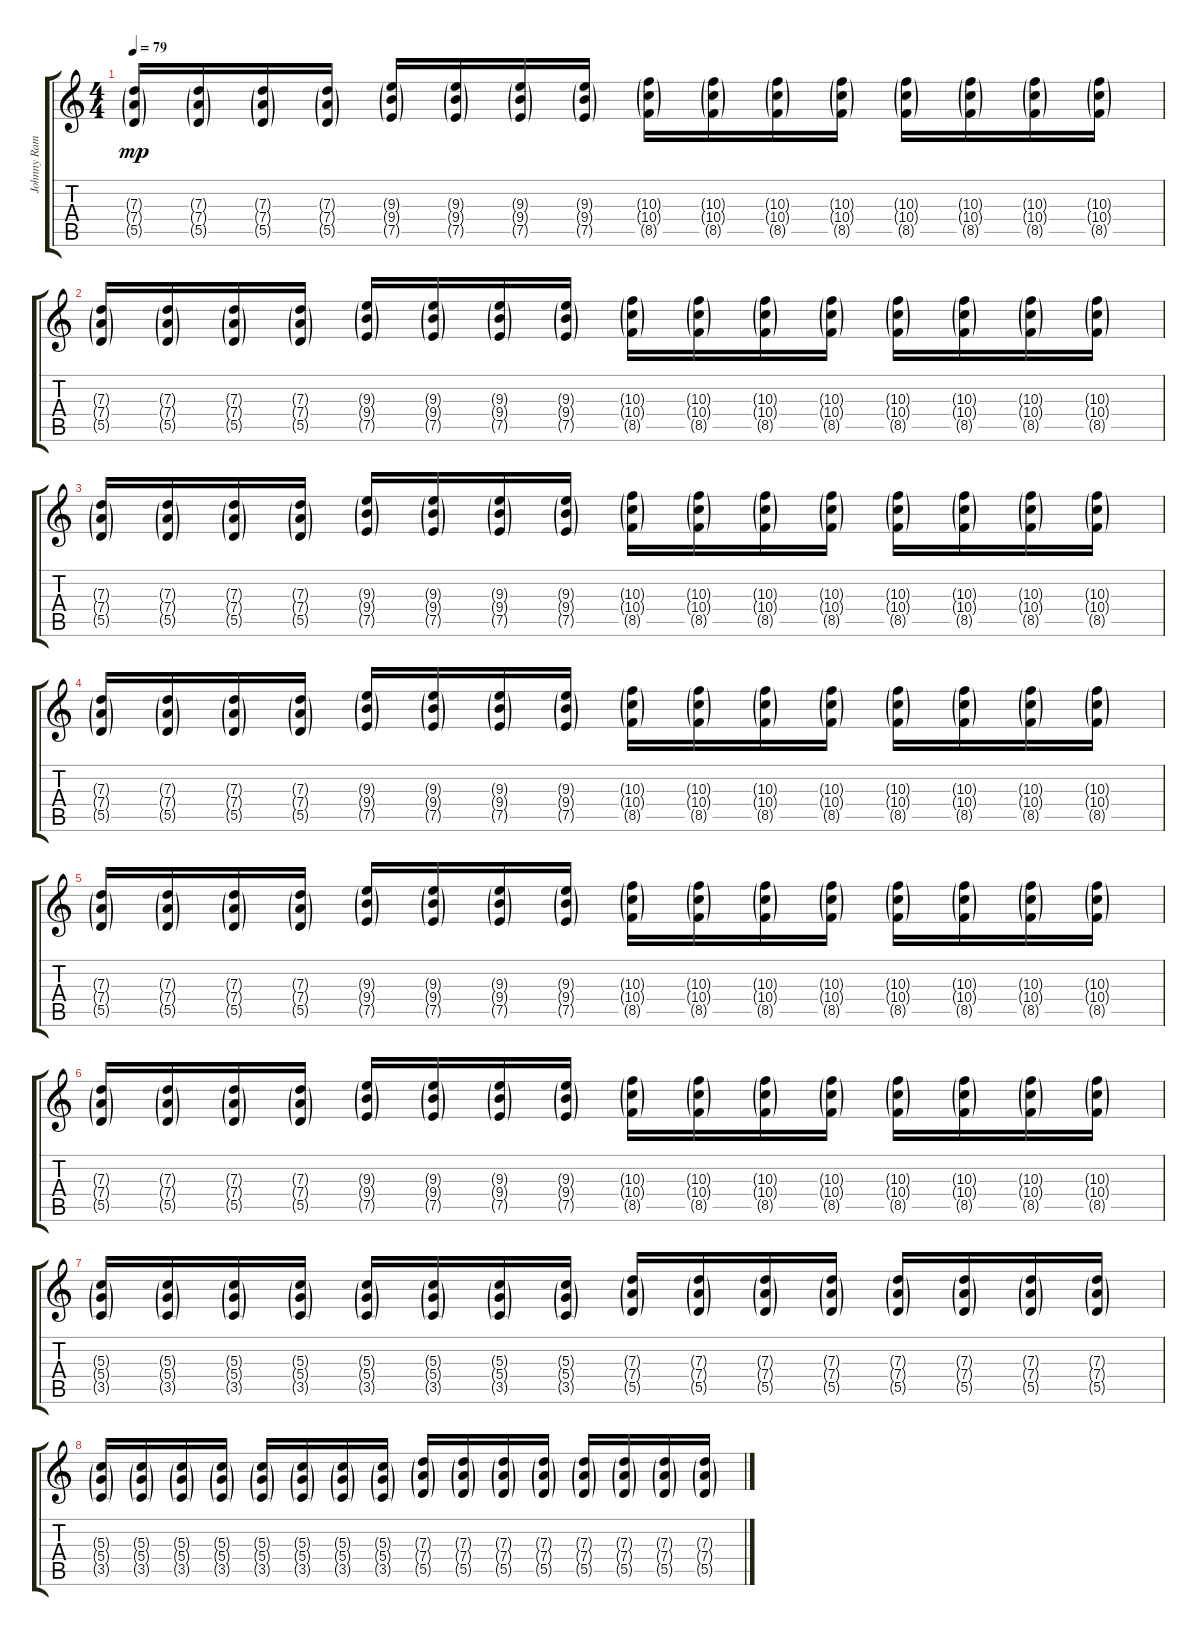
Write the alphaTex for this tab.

\track ("Johnny Ramone" "Johnny Ram") {instrument distortionguitar}
\staff {score tabs}
\tuning (E4 B3 G3 D3 A2 E2) {hide}
\ts (4 4)
\tempo 79
\clef g2
\ks c
(7.3{g} 7.4{g} 5.5{g}).16{dy mp instrument distortionguitar} (7.3{g} 7.4{g} 5.5{g}).16 (7.3{g} 7.4{g} 5.5{g}).16 (7.3{g} 7.4{g} 5.5{g}).16 (9.3{g} 9.4{g} 7.5{g}).16 (9.3{g} 9.4{g} 7.5{g}).16 (9.3{g} 9.4{g} 7.5{g}).16 (9.3{g} 9.4{g} 7.5{g}).16 (10.3{g} 10.4{g} 8.5{g}).16 (10.3{g} 10.4{g} 8.5{g}).16 (10.3{g} 10.4{g} 8.5{g}).16 (10.3{g} 10.4{g} 8.5{g}).16 (10.3{g} 10.4{g} 8.5{g}).16 (10.3{g} 10.4{g} 8.5{g}).16 (10.3{g} 10.4{g} 8.5{g}).16 (10.3{g} 10.4{g} 8.5{g}).16 |
(7.3{g} 7.4{g} 5.5{g}).16 (7.3{g} 7.4{g} 5.5{g}).16 (7.3{g} 7.4{g} 5.5{g}).16 (7.3{g} 7.4{g} 5.5{g}).16 (9.3{g} 9.4{g} 7.5{g}).16 (9.3{g} 9.4{g} 7.5{g}).16 (9.3{g} 9.4{g} 7.5{g}).16 (9.3{g} 9.4{g} 7.5{g}).16 (10.3{g} 10.4{g} 8.5{g}).16 (10.3{g} 10.4{g} 8.5{g}).16 (10.3{g} 10.4{g} 8.5{g}).16 (10.3{g} 10.4{g} 8.5{g}).16 (10.3{g} 10.4{g} 8.5{g}).16 (10.3{g} 10.4{g} 8.5{g}).16 (10.3{g} 10.4{g} 8.5{g}).16 (10.3{g} 10.4{g} 8.5{g}).16 |
(7.3{g} 7.4{g} 5.5{g}).16 (7.3{g} 7.4{g} 5.5{g}).16 (7.3{g} 7.4{g} 5.5{g}).16 (7.3{g} 7.4{g} 5.5{g}).16 (9.3{g} 9.4{g} 7.5{g}).16 (9.3{g} 9.4{g} 7.5{g}).16 (9.3{g} 9.4{g} 7.5{g}).16 (9.3{g} 9.4{g} 7.5{g}).16 (10.3{g} 10.4{g} 8.5{g}).16 (10.3{g} 10.4{g} 8.5{g}).16 (10.3{g} 10.4{g} 8.5{g}).16 (10.3{g} 10.4{g} 8.5{g}).16 (10.3{g} 10.4{g} 8.5{g}).16 (10.3{g} 10.4{g} 8.5{g}).16 (10.3{g} 10.4{g} 8.5{g}).16 (10.3{g} 10.4{g} 8.5{g}).16 |
(7.3{g} 7.4{g} 5.5{g}).16 (7.3{g} 7.4{g} 5.5{g}).16 (7.3{g} 7.4{g} 5.5{g}).16 (7.3{g} 7.4{g} 5.5{g}).16 (9.3{g} 9.4{g} 7.5{g}).16 (9.3{g} 9.4{g} 7.5{g}).16 (9.3{g} 9.4{g} 7.5{g}).16 (9.3{g} 9.4{g} 7.5{g}).16 (10.3{g} 10.4{g} 8.5{g}).16 (10.3{g} 10.4{g} 8.5{g}).16 (10.3{g} 10.4{g} 8.5{g}).16 (10.3{g} 10.4{g} 8.5{g}).16 (10.3{g} 10.4{g} 8.5{g}).16 (10.3{g} 10.4{g} 8.5{g}).16 (10.3{g} 10.4{g} 8.5{g}).16 (10.3{g} 10.4{g} 8.5{g}).16 |
(7.3{g} 7.4{g} 5.5{g}).16 (7.3{g} 7.4{g} 5.5{g}).16 (7.3{g} 7.4{g} 5.5{g}).16 (7.3{g} 7.4{g} 5.5{g}).16 (9.3{g} 9.4{g} 7.5{g}).16 (9.3{g} 9.4{g} 7.5{g}).16 (9.3{g} 9.4{g} 7.5{g}).16 (9.3{g} 9.4{g} 7.5{g}).16 (10.3{g} 10.4{g} 8.5{g}).16 (10.3{g} 10.4{g} 8.5{g}).16 (10.3{g} 10.4{g} 8.5{g}).16 (10.3{g} 10.4{g} 8.5{g}).16 (10.3{g} 10.4{g} 8.5{g}).16 (10.3{g} 10.4{g} 8.5{g}).16 (10.3{g} 10.4{g} 8.5{g}).16 (10.3{g} 10.4{g} 8.5{g}).16 |
(7.3{g} 7.4{g} 5.5{g}).16 (7.3{g} 7.4{g} 5.5{g}).16 (7.3{g} 7.4{g} 5.5{g}).16 (7.3{g} 7.4{g} 5.5{g}).16 (9.3{g} 9.4{g} 7.5{g}).16 (9.3{g} 9.4{g} 7.5{g}).16 (9.3{g} 9.4{g} 7.5{g}).16 (9.3{g} 9.4{g} 7.5{g}).16 (10.3{g} 10.4{g} 8.5{g}).16 (10.3{g} 10.4{g} 8.5{g}).16 (10.3{g} 10.4{g} 8.5{g}).16 (10.3{g} 10.4{g} 8.5{g}).16 (10.3{g} 10.4{g} 8.5{g}).16 (10.3{g} 10.4{g} 8.5{g}).16 (10.3{g} 10.4{g} 8.5{g}).16 (10.3{g} 10.4{g} 8.5{g}).16 |
(5.3{g} 5.4{g} 3.5{g}).16 (5.3{g} 5.4{g} 3.5{g}).16 (5.3{g} 5.4{g} 3.5{g}).16 (5.3{g} 5.4{g} 3.5{g}).16 (5.3{g} 5.4{g} 3.5{g}).16 (5.3{g} 5.4{g} 3.5{g}).16 (5.3{g} 5.4{g} 3.5{g}).16 (5.3{g} 5.4{g} 3.5{g}).16 (7.3{g} 7.4{g} 5.5{g}).16 (7.3{g} 7.4{g} 5.5{g}).16 (7.3{g} 7.4{g} 5.5{g}).16 (7.3{g} 7.4{g} 5.5{g}).16 (7.3{g} 7.4{g} 5.5{g}).16 (7.3{g} 7.4{g} 5.5{g}).16 (7.3{g} 7.4{g} 5.5{g}).16 (7.3{g} 7.4{g} 5.5{g}).16 |
(5.3{g} 5.4{g} 3.5{g}).16 (5.3{g} 5.4{g} 3.5{g}).16 (5.3{g} 5.4{g} 3.5{g}).16 (5.3{g} 5.4{g} 3.5{g}).16 (5.3{g} 5.4{g} 3.5{g}).16 (5.3{g} 5.4{g} 3.5{g}).16 (5.3{g} 5.4{g} 3.5{g}).16 (5.3{g} 5.4{g} 3.5{g}).16 (7.3{g} 7.4{g} 5.5{g}).16 (7.3{g} 7.4{g} 5.5{g}).16 (7.3{g} 7.4{g} 5.5{g}).16 (7.3{g} 7.4{g} 5.5{g}).16 (7.3{g} 7.4{g} 5.5{g}).16 (7.3{g} 7.4{g} 5.5{g}).16 (7.3{g} 7.4{g} 5.5{g}).16 (7.3{g} 7.4{g} 5.5{g}).16
